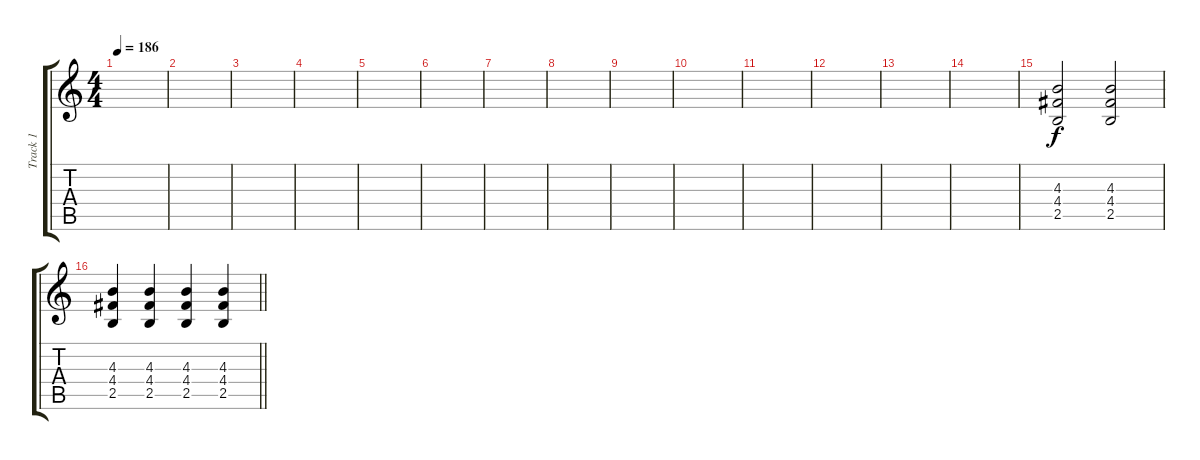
\track ("Track 1" "Track 1") {instrument distortionguitar}
\staff {score tabs}
\tuning (E4 B3 G3 D3 A2 E2) {hide}
\ts (4 4)
\tempo 186
\clef g2
\ks c
|
|
|
|
|
|
|
|
|
|
|
|
|
|
(4.3 4.4 2.5).2 (4.3 4.4 2.5).2 |
\barLineRight lightlight
(4.3 4.4 2.5).4 (4.3 4.4 2.5).4 (4.3 4.4 2.5).4 (4.3 4.4 2.5).4
